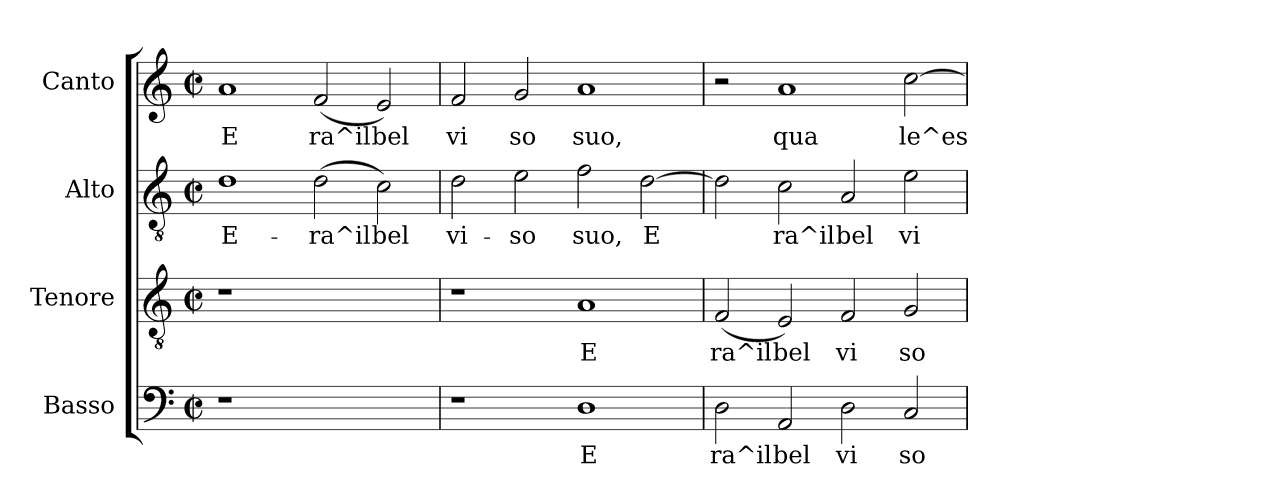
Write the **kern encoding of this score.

**kern	**text	**kern	**text	**kern	**text	**kern	**text
*part4	*part4	*part3	*part3	*part2	*part2	*part1	*part1
*staff4	*staff4	*staff3	*staff3	*staff2	*staff2	*staff1	*staff1
*I"Basso	*	*I"Tenore	*	*I"Alto	*	*I"Canto	*
*I'Basso	*	*I'Tenore	*	*I'Alto	*	*I'Canto	*
!!LO:PB:g=z
*stria5	*	*stria5	*	*stria5	*	*stria5	*
*clefF4	*	*clefGv2	*	*clefGv2	*	*clefG2	*
*k[]	*	*k[]	*	*k[]	*	*k[]	*
*C:	*	*C:	*	*C:	*	*C:	*
*M2/2	*	*M2/2	*	*M2/2	*	*M2/2	*
*met(c|)	*	*met(c|)	*	*met(c|)	*	*met(c|)	*
=1	=1	=1	=1	=1	=1	=1	=1
!	!	!	!	!	!LO:LY:b:cj	!	!LO:LY:b:cj
1r	.	1r	.	1d	E-	1a	E
!	!	!	!	!	!LO:LY:b:cj	!	!LO:LY:b:cj
1ryy	.	1ryy	.	(<2d\	-ra^il	(<2f/	ra^il
!	!	!	!	!	!LO:LY:b:cj	!	!LO:LY:b:cj
.	.	.	.	2c\)	bel	2e/)	bel
=2	=2	=2	=2	=2	=2	=2	=2
!	!	!	!	!	!LO:LY:b:cj	!	!LO:LY:b:cj
1r	.	1r	.	2d\	vi-	2f/	vi
!	!	!	!	!	!LO:LY:b:cj	!	!LO:LY:b:cj
.	.	.	.	2e\	-so	2g/	so
!	!LO:LY:b:cj	!	!LO:LY:b:cj	!	!LO:LY:b:cj	!	!LO:LY:b:cj
1D	E	1A	E	2f\	suo,	1a	suo,
!	!	!	!	!	!LO:LY:b:cj	!	!
.	.	.	.	[>2d\	E-	.	.
=3	=3	=3	=3	=3	=3	=3	=3
!	!LO:LY:b:cj	!	!LO:LY:b:cj	!	!LO:LY:b:cj	!	!
2D\	ra^il	(<2F/	ra^il	2d\]	--	2r	.
!	!LO:LY:b:cj	!	!LO:LY:b:cj	!	!LO:LY:b:cj	!	!LO:LY:b:cj
2AA/	bel	2E/)	bel	2c\	-ra^il	1a	qua
!	!LO:LY:b:cj	!	!LO:LY:b:cj	!	!LO:LY:b:cj	!	!
2D\	vi	2F/	vi	2A/	bel	.	.
!	!LO:LY:b:cj	!	!LO:LY:b:cj	!	!LO:LY:b:cj	!	!LO:LY:b:cj
2C/	so	2G/	so	2e\	vi-	[>2cc\	le^es
=	=	=	=	=	=	=	=
*-	*-	*-	*-	*-	*-	*-	*-
